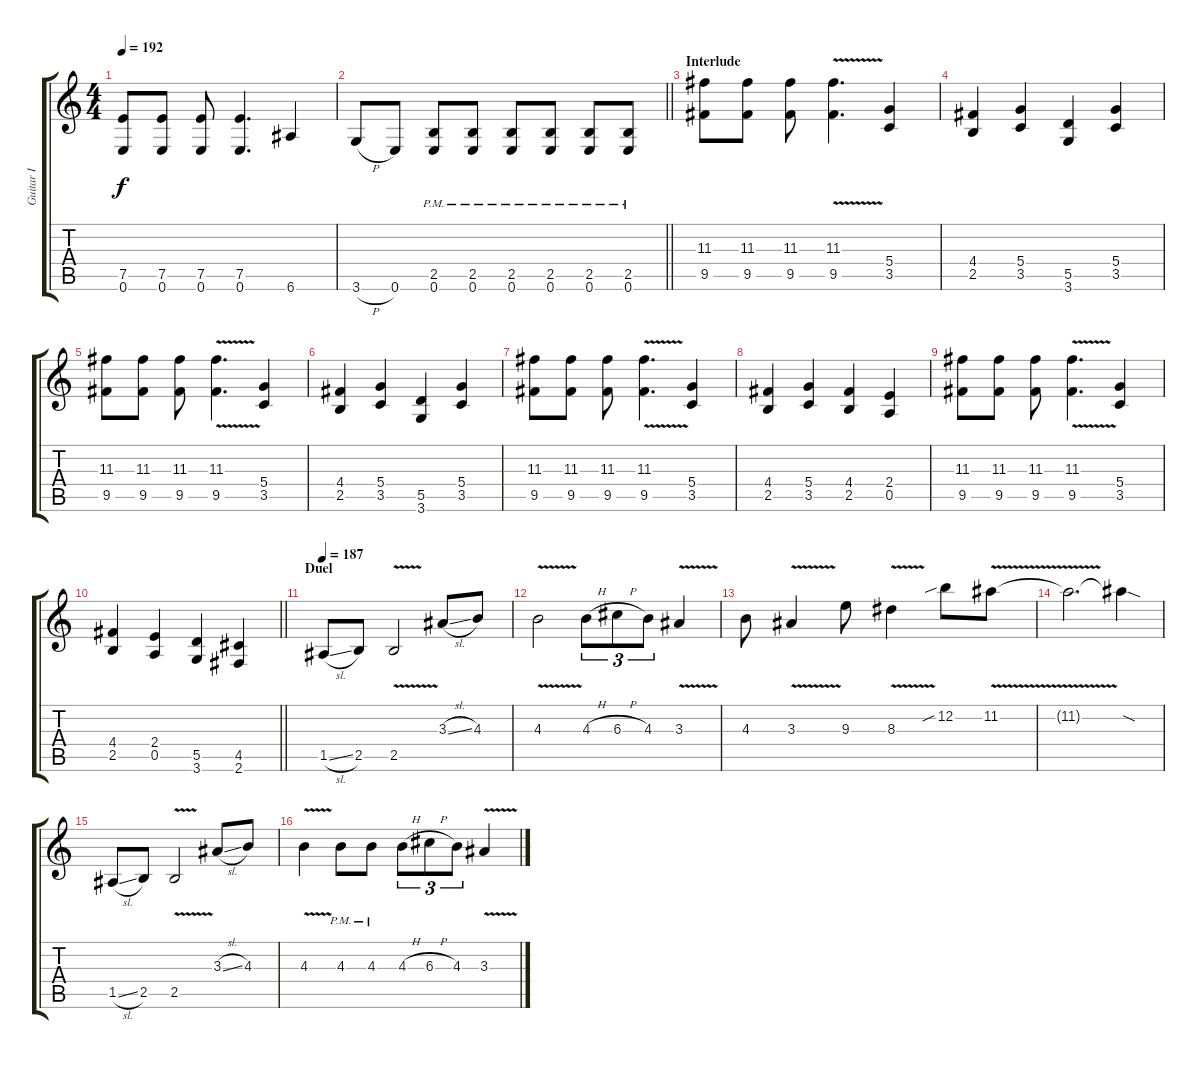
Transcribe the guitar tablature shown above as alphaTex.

\track ("Guitar I" "Guitar I") {instrument overdrivenguitar}
\staff {score tabs}
\tuning (E4 B3 G3 D3 A2 E2) {hide}
\ts (4 4)
\tempo 192
\clef g2
\ks c
(7.5 0.6).8{dy f} (7.5 0.6).8 (7.5 0.6).8 (7.5 0.6).4{d} 6.6.4 |
\barLineRight lightlight
3.6{h}.8 0.6.8 (2.5{pm} 0.6{pm}).8 (2.5{pm} 0.6{pm}).8 (2.5{pm} 0.6{pm}).8 (2.5{pm} 0.6{pm}).8 (2.5{pm} 0.6{pm}).8 (2.5{pm} 0.6{pm}).8 |
\section ("" "Interlude")
(11.3 9.5).8 (11.3 9.5).8 (11.3 9.5).8 (11.3{v} 9.5{v}).4{d} (5.4 3.5).4 |
(4.4 2.5).4 (5.4 3.5).4 (5.5 3.6).4 (5.4 3.5).4 |
(11.3 9.5).8 (11.3 9.5).8 (11.3 9.5).8 (11.3{v} 9.5{v}).4{d} (5.4 3.5).4 |
(4.4 2.5).4 (5.4 3.5).4 (5.5 3.6).4 (5.4 3.5).4 |
(11.3 9.5).8 (11.3 9.5).8 (11.3 9.5).8 (11.3{v} 9.5{v}).4{d} (5.4 3.5).4 |
(4.4 2.5).4 (5.4 3.5).4 (4.4 2.5).4 (2.4 0.5).4 |
(11.3 9.5).8 (11.3 9.5).8 (11.3 9.5).8 (11.3{v} 9.5{v}).4{d} (5.4 3.5).4 |
\barLineRight lightlight
(4.4 2.5).4 (2.4 0.5).4 (5.5 3.6).4 (4.5 2.6).4 |
\section ("" "Duel")
\tempo 187
1.5{sl}.8{instrument overdrivenguitar} 2.5.8 2.5{v}.2 3.3{sl}.8 4.3.8 |
4.3{v}.2 4.3{h}.8{tu (3 2)} 6.3{h}.8{tu (3 2)} 4.3.8{tu (3 2)} 3.3{v}.4 |
4.3.8 3.3{v}.4 9.3.8 8.3{v}.4 12.2{sib}.8 11.2{v}.8 |
11.2{t}.2{d} 11.2{sod t}.4 |
1.5{sl}.8 2.5.8 2.5{v}.2 3.3{sl}.8 4.3.8 |
4.3{v}.4 4.3{pm}.8 4.3{pm}.8 4.3{h}.8{tu (3 2)} 6.3{h}.8{tu (3 2)} 4.3.8{tu (3 2)} 3.3{v}.4
